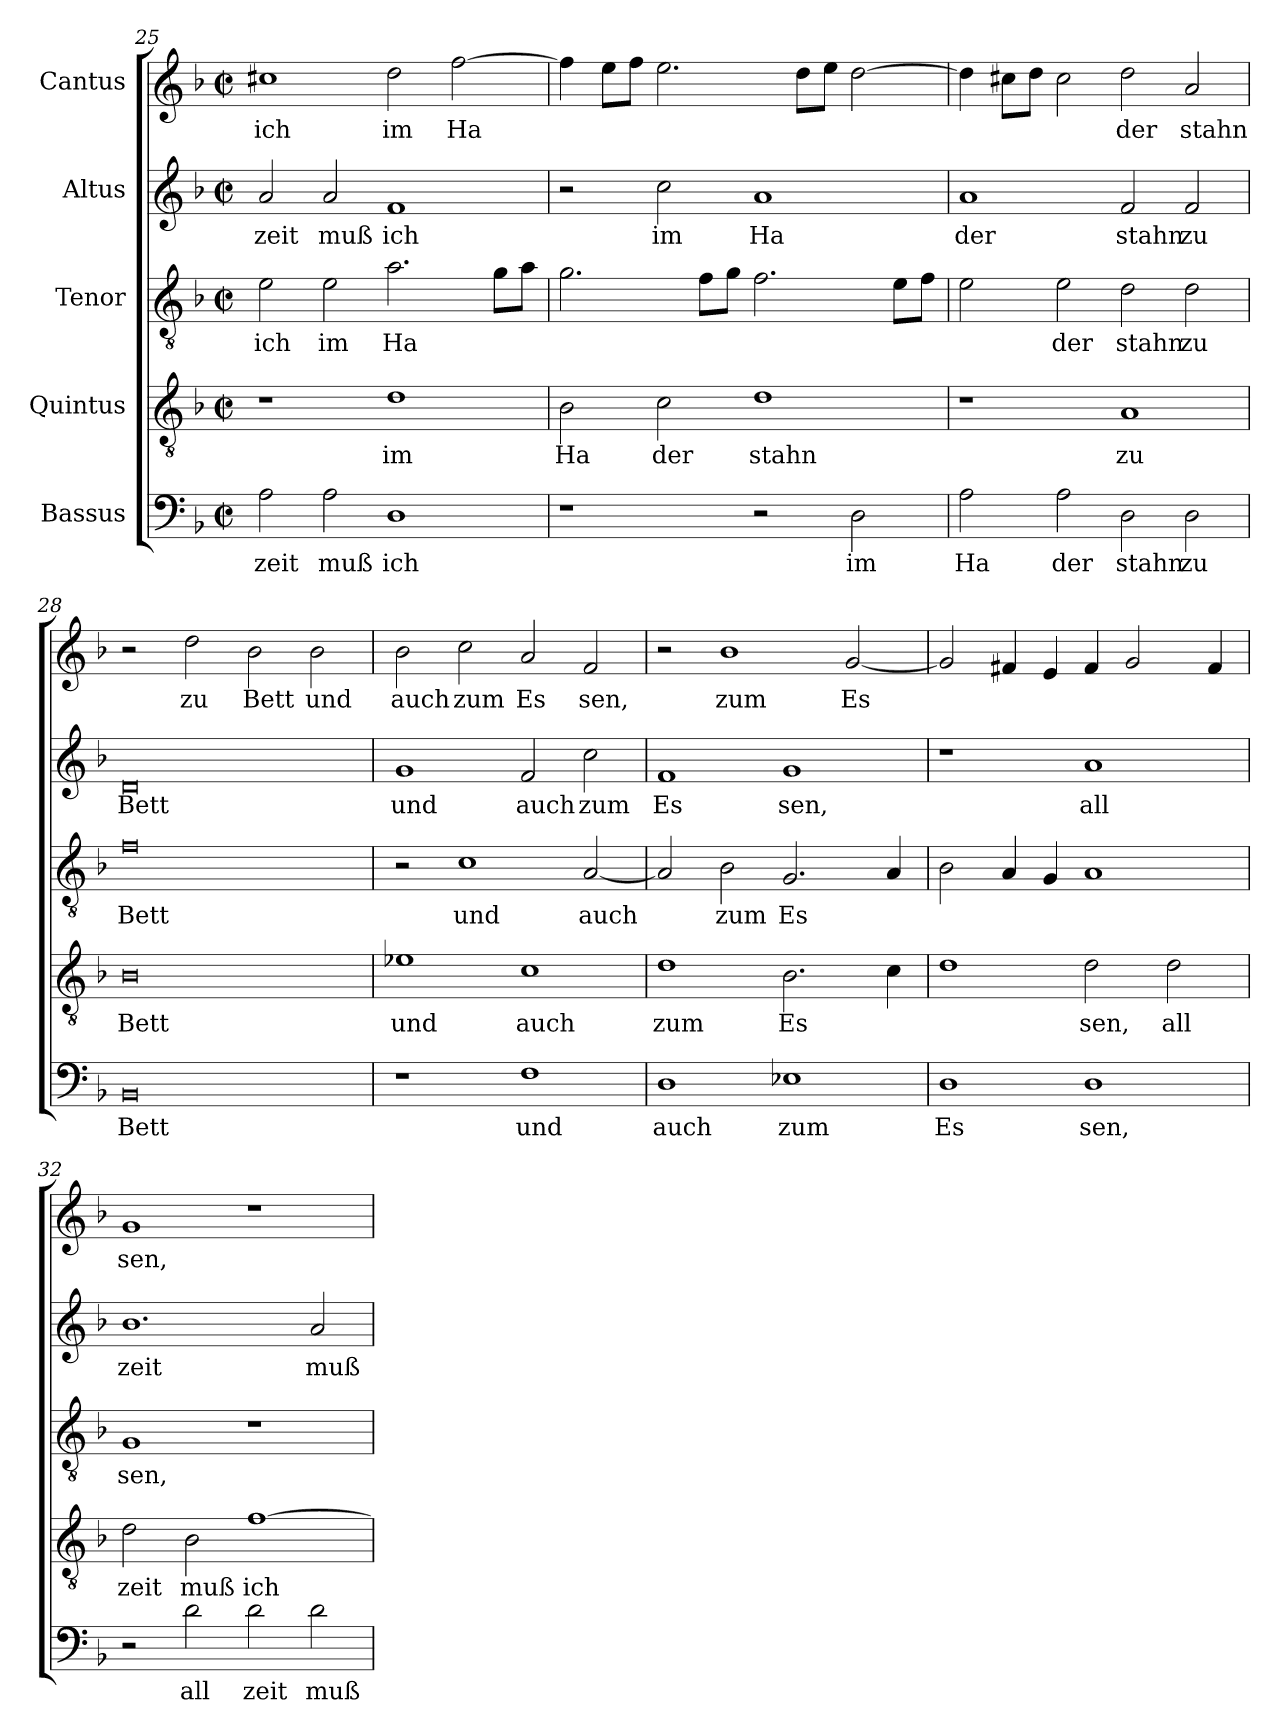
**kern	**text	**kern	**text	**kern	**text	**kern	**text	**kern	**text
*part5	*part5	*part4	*part4	*part3	*part3	*part2	*part2	*part1	*part1
*staff5	*staff5	*staff4	*staff4	*staff3	*staff3	*staff2	*staff2	*staff1	*staff1
*I"Bassus	*	*I"Quintus	*	*I"Tenor	*	*I"Altus	*	*I"Cantus	*
*clefF4	*	*clefGv2	*	*clefGv2	*	*clefG2	*	*clefG2	*
*k[b-]	*	*k[b-]	*	*k[b-]	*	*k[b-]	*	*k[b-]	*
*F:	*	*F:	*	*F:	*	*F:	*	*F:	*
*M2/2	*	*M2/2	*	*M2/2	*	*M2/2	*	*M2/2	*
*met(c|)	*	*met(c|)	*	*met(c|)	*	*met(c|)	*	*met(c|)	*
=25	=25	=25	=25	=25	=25	=25	=25	=25	=25
!	!LO:LY:b:cj	!	!	!	!LO:LY:b:cj	!	!LO:LY:b:cj	!	!LO:LY:b:cj
2A\	zeit	1r	.	2e\	ich	2a/	zeit	1cc#X	ich
!	!LO:LY:b:cj	!	!	!	!LO:LY:b:cj	!	!LO:LY:b:cj	!	!
2A\	muß	.	.	2e\	im	2a/	muß	.	.
!	!LO:LY:b:cj	!	!LO:LY:b:cj	!	!LO:LY:b:cj	!	!LO:LY:b:cj	!	!LO:LY:b:cj
1D	ich	1d	im	2.a\	Ha	1f	ich	2dd\	im
!	!	!	!	!	!	!	!	!	!LO:LY:b:cj
.	.	.	.	.	.	.	.	[>2ff\	Ha
!	!	!	!	!	!LO:LY:b:cj	!	!	!	!
.	.	.	.	8g\L	.	.	.	.	.
!	!	!	!	!	!LO:LY:b:cj	!	!	!	!
.	.	.	.	8a\J	.	.	.	.	.
=26	=26	=26	=26	=26	=26	=26	=26	=26	=26
!	!	!	!LO:LY:b:cj	!	!LO:LY:b:cj	!	!	!	!LO:LY:b:cj
1r	.	2B-\	Ha	2.g\	.	2r	.	4ff\]	.
!	!	!	!	!	!	!	!	!	!LO:LY:b:cj
.	.	.	.	.	.	.	.	8ee\L	.
!	!	!	!	!	!	!	!	!	!LO:LY:b:cj
.	.	.	.	.	.	.	.	8ff\J	.
!	!	!	!LO:LY:b:cj	!	!	!	!LO:LY:b:cj	!	!LO:LY:b:cj
.	.	2c\	der	.	.	2cc\	im	2.ee\	.
!	!	!	!	!	!LO:LY:b:cj	!	!	!	!
.	.	.	.	8f\L	.	.	.	.	.
!	!	!	!	!	!LO:LY:b:cj	!	!	!	!
.	.	.	.	8g\J	.	.	.	.	.
!	!	!	!LO:LY:b:cj	!	!LO:LY:b:cj	!	!LO:LY:b:cj	!	!
2r	.	1d	stahn	2.f\	.	1a	Ha	.	.
!	!	!	!	!	!	!	!	!	!LO:LY:b:cj
.	.	.	.	.	.	.	.	8dd\L	.
!	!	!	!	!	!	!	!	!	!LO:LY:b:cj
.	.	.	.	.	.	.	.	8ee\J	.
!	!LO:LY:b:cj	!	!	!	!	!	!	!	!LO:LY:b:cj
2D\	im	.	.	.	.	.	.	[>2dd\	.
!	!	!	!	!	!LO:LY:b:cj	!	!	!	!
.	.	.	.	8e\L	.	.	.	.	.
!	!	!	!	!	!LO:LY:b:cj	!	!	!	!
.	.	.	.	8f\J	.	.	.	.	.
=27	=27	=27	=27	=27	=27	=27	=27	=27	=27
!	!LO:LY:b:cj	!	!	!	!LO:LY:b:cj	!	!LO:LY:b:cj	!	!LO:LY:b:cj
2A\	Ha	1r	.	2e\	.	1a	der	4dd\]	.
!	!	!	!	!	!	!	!	!	!LO:LY:b:cj
.	.	.	.	.	.	.	.	8cc#X\L	.
!	!	!	!	!	!	!	!	!	!LO:LY:b:cj
.	.	.	.	.	.	.	.	8dd\J	.
!	!LO:LY:b:cj	!	!	!	!LO:LY:b:cj	!	!	!	!LO:LY:b:cj
2A\	der	.	.	2e\	der	.	.	2cc#\	.
!	!LO:LY:b:cj	!	!LO:LY:b:cj	!	!LO:LY:b:cj	!	!LO:LY:b:cj	!	!LO:LY:b:cj
2D\	stahn	1A	zu	2d\	stahn	2f/	stahn	2dd\	der
!	!LO:LY:b:cj	!	!	!	!LO:LY:b:cj	!	!LO:LY:b:cj	!	!LO:LY:b:cj
2D\	zu	.	.	2d\	zu	2f/	zu	2a/	stahn
=28	=28	=28	=28	=28	=28	=28	=28	=28	=28
!	!LO:LY:b:cj	!	!LO:LY:b:cj	!	!LO:LY:b:cj	!	!LO:LY:b:cj	!	!
0BB-	Bett	0B-	Bett	0f	Bett	0d	Bett	2r	.
!	!	!	!	!	!	!	!	!	!LO:LY:b:cj
.	.	.	.	.	.	.	.	2dd\	zu
!	!	!	!	!	!	!	!	!	!LO:LY:b:cj
.	.	.	.	.	.	.	.	2b-\	Bett
!	!	!	!	!	!	!	!	!	!LO:LY:b:cj
.	.	.	.	.	.	.	.	2b-\	und
!!LO:PB:g=z
=29	=29	=29	=29	=29	=29	=29	=29	=29	=29
!	!	!	!LO:LY:b:cj	!	!	!	!LO:LY:b:cj	!	!LO:LY:b:cj
1r	.	1e-	und	2r	.	1g	und	2b-\	auch
!	!	!	!	!	!LO:LY:b:cj	!	!	!	!LO:LY:b:cj
.	.	.	.	1c	und	.	.	2cc\	zum
!	!LO:LY:b:cj	!	!LO:LY:b:cj	!	!	!	!LO:LY:b:cj	!	!LO:LY:b:cj
1F	und	1c	auch	.	.	2f/	auch	2a/	Es
!	!	!	!	!	!LO:LY:b:cj	!	!LO:LY:b:cj	!	!LO:LY:b:cj
.	.	.	.	[<2A/	auch	2cc\	zum	2f/	sen,
=30	=30	=30	=30	=30	=30	=30	=30	=30	=30
!	!LO:LY:b:cj	!	!LO:LY:b:cj	!	!LO:LY:b:cj	!	!LO:LY:b:cj	!	!
1D	auch	1d	zum	2A/]	.	1f	Es	2r	.
!	!	!	!	!	!LO:LY:b:cj	!	!	!	!LO:LY:b:cj
.	.	.	.	2B-\	zum	.	.	1b-	zum
!	!LO:LY:b:cj	!	!LO:LY:b:cj	!	!LO:LY:b:cj	!	!LO:LY:b:cj	!	!
1E-X	zum	2.B-\	Es	2.G/	Es	1g	sen,	.	.
!	!	!	!	!	!	!	!	!	!LO:LY:b:cj
.	.	.	.	.	.	.	.	[<2g/	Es
!	!	!	!LO:LY:b:cj	!	!LO:LY:b:cj	!	!	!	!
.	.	4c\	.	4A/	.	.	.	.	.
=31	=31	=31	=31	=31	=31	=31	=31	=31	=31
!	!LO:LY:b:cj	!	!LO:LY:b:cj	!	!LO:LY:b:cj	!	!	!	!LO:LY:b:cj
1D	Es	1d	.	2B-\	.	1r	.	2g/]	.
!	!	!	!	!	!LO:LY:b:cj	!	!	!	!LO:LY:b:cj
.	.	.	.	4A/	.	.	.	4f#X/	.
!	!	!	!	!	!LO:LY:b:cj	!	!	!	!LO:LY:b:cj
.	.	.	.	4G/	.	.	.	4e/	.
!	!LO:LY:b:cj	!	!LO:LY:b:cj	!	!LO:LY:b:cj	!	!LO:LY:b:cj	!	!LO:LY:b:cj
1D	sen,	2d\	sen,	1A	.	1a	all	4f#/	.
!	!	!	!	!	!	!	!	!	!LO:LY:b:cj
.	.	.	.	.	.	.	.	2g/	.
!	!	!	!LO:LY:b:cj	!	!	!	!	!	!
.	.	2d\	all	.	.	.	.	.	.
!	!	!	!	!	!	!	!	!	!LO:LY:b:cj
.	.	.	.	.	.	.	.	4f#/	.
=32	=32	=32	=32	=32	=32	=32	=32	=32	=32
!	!	!	!LO:LY:b:cj	!	!LO:LY:b:cj	!	!LO:LY:b:cj	!	!LO:LY:b:cj
2r	.	2d\	zeit	1G	sen,	1.b-	zeit	1g	sen,
!	!LO:LY:b:cj	!	!LO:LY:b:cj	!	!	!	!	!	!
2d\	all	2B-\	muß	.	.	.	.	.	.
!	!LO:LY:b:cj	!	!LO:LY:b:cj	!	!	!	!	!	!
2d\	zeit	[>1f	ich	1r	.	.	.	1r	.
!	!LO:LY:b:cj	!	!	!	!	!	!LO:LY:b:cj	!	!
2d\	muß	.	.	.	.	2a/	muß	.	.
=	=	=	=	=	=	=	=	=	=
*-	*-	*-	*-	*-	*-	*-	*-	*-	*-
